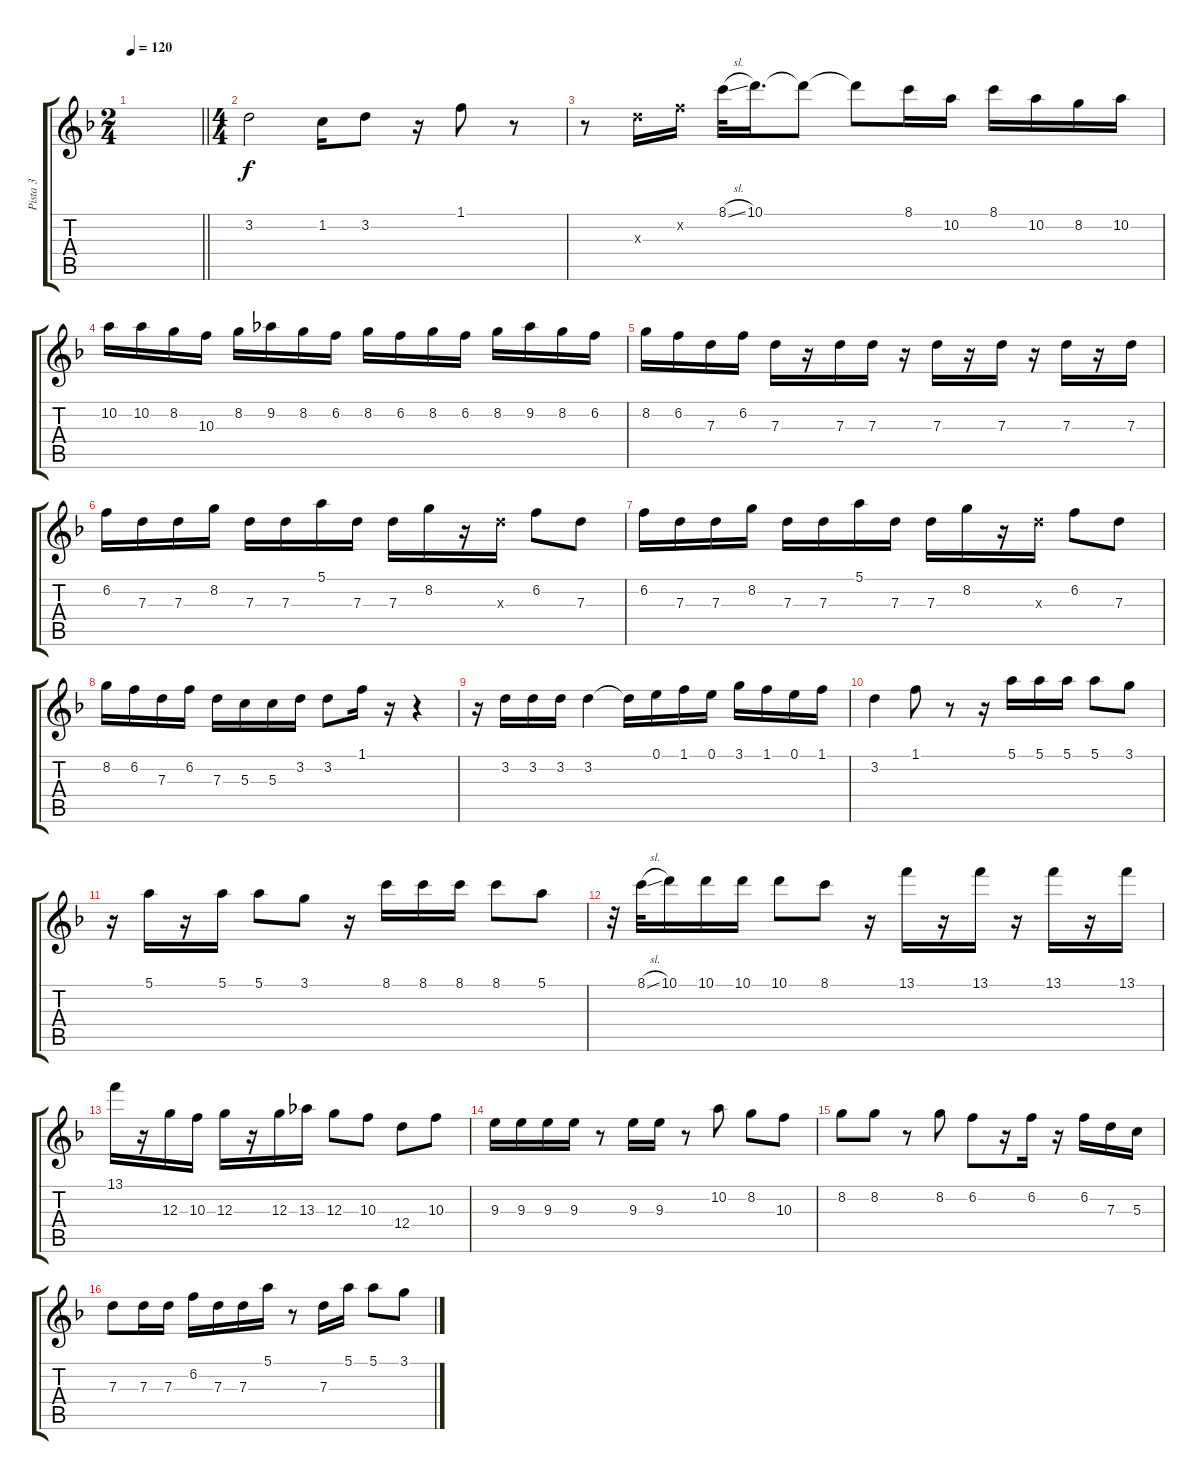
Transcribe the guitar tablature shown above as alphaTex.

\track ("Pista 3" "Pista 3") {instrument acousticguitarsteel}
\staff {score tabs}
\tuning (E4 B3 G3 D3 A2 E2) {hide}
\ts (2 4)
\tempo 120
\clef g2
\barLineRight lightlight
\ks dminor
|
\ts (4 4)
3.2.2{volume 12 balance 0 instrument shakuhachi} 1.2.16 3.2.8 r.16 1.1.8 r.8 |
r.8 7.3{x}.16 6.2{x}.16 8.1{sl}.32 10.1.16{d} 10.1{t}.8 10.1{t}.8 8.1.16 10.2.16 8.1.16 10.2.16 8.2.16 10.2.16 |
10.2.16 10.2.16 8.2.16 10.3.16 8.2.16 9.2.16 8.2.16 6.2.16 8.2.16 6.2.16 8.2.16 6.2.16 8.2.16 9.2.16 8.2.16 6.2.16 |
8.2.16 6.2.16 7.3.16 6.2.16 7.3.16 r.16 7.3.16 7.3.16 r.16 7.3.16 r.16 7.3.16 r.16 7.3.16 r.16 7.3.16 |
6.2.16 7.3.16 7.3.16 8.2.16 7.3.16 7.3.16 5.1.16 7.3.16 7.3.16 8.2.16 r.16 7.3{x}.16 6.2.8 7.3.8 |
6.2.16 7.3.16 7.3.16 8.2.16 7.3.16 7.3.16 5.1.16 7.3.16 7.3.16 8.2.16 r.16 7.3{x}.16 6.2.8 7.3.8 |
8.2.16 6.2.16 7.3.16 6.2.16 7.3.16 5.3.16 5.3.16 3.2.16 3.2.8 1.1.16 r.16 r.4 |
r.16 3.2.16 3.2.16 3.2.16 3.2.4 3.2{t}.16 0.1.16 1.1.16 0.1.16 3.1.16 1.1.16 0.1.16 1.1.16 |
3.2.4 1.1.8 r.8 r.16 5.1.16 5.1.16 5.1.16 5.1.8 3.1.8 |
r.16 5.1.16 r.16 5.1.16 5.1.8 3.1.8 r.16 8.1.16 8.1.16 8.1.16 8.1.8 5.1.8 |
r.32 8.1{sl}.32 10.1.16 10.1.16 10.1.16 10.1.8 8.1.8 r.16 13.1.16 r.16 13.1.16 r.16 13.1.16 r.16 13.1.16 |
13.1.16 r.16 12.3.16 10.3.16 12.3.16 r.16 12.3.16 13.3.16 12.3.8 10.3.8 12.4.8 10.3.8 |
9.3.16 9.3.16 9.3.16 9.3.16 r.8 9.3.16 9.3.16 r.8 10.2.8 8.2.8 10.3.8 |
8.2.8 8.2.8 r.8 8.2.8 6.2.8 r.16 6.2.16 r.16 6.2.16 7.3.16 5.3.16 |
7.3.8 7.3.16 7.3.16 6.2.16 7.3.16 7.3.16 5.1.16 r.8 7.3.16 5.1.16 5.1.8 3.1.8
